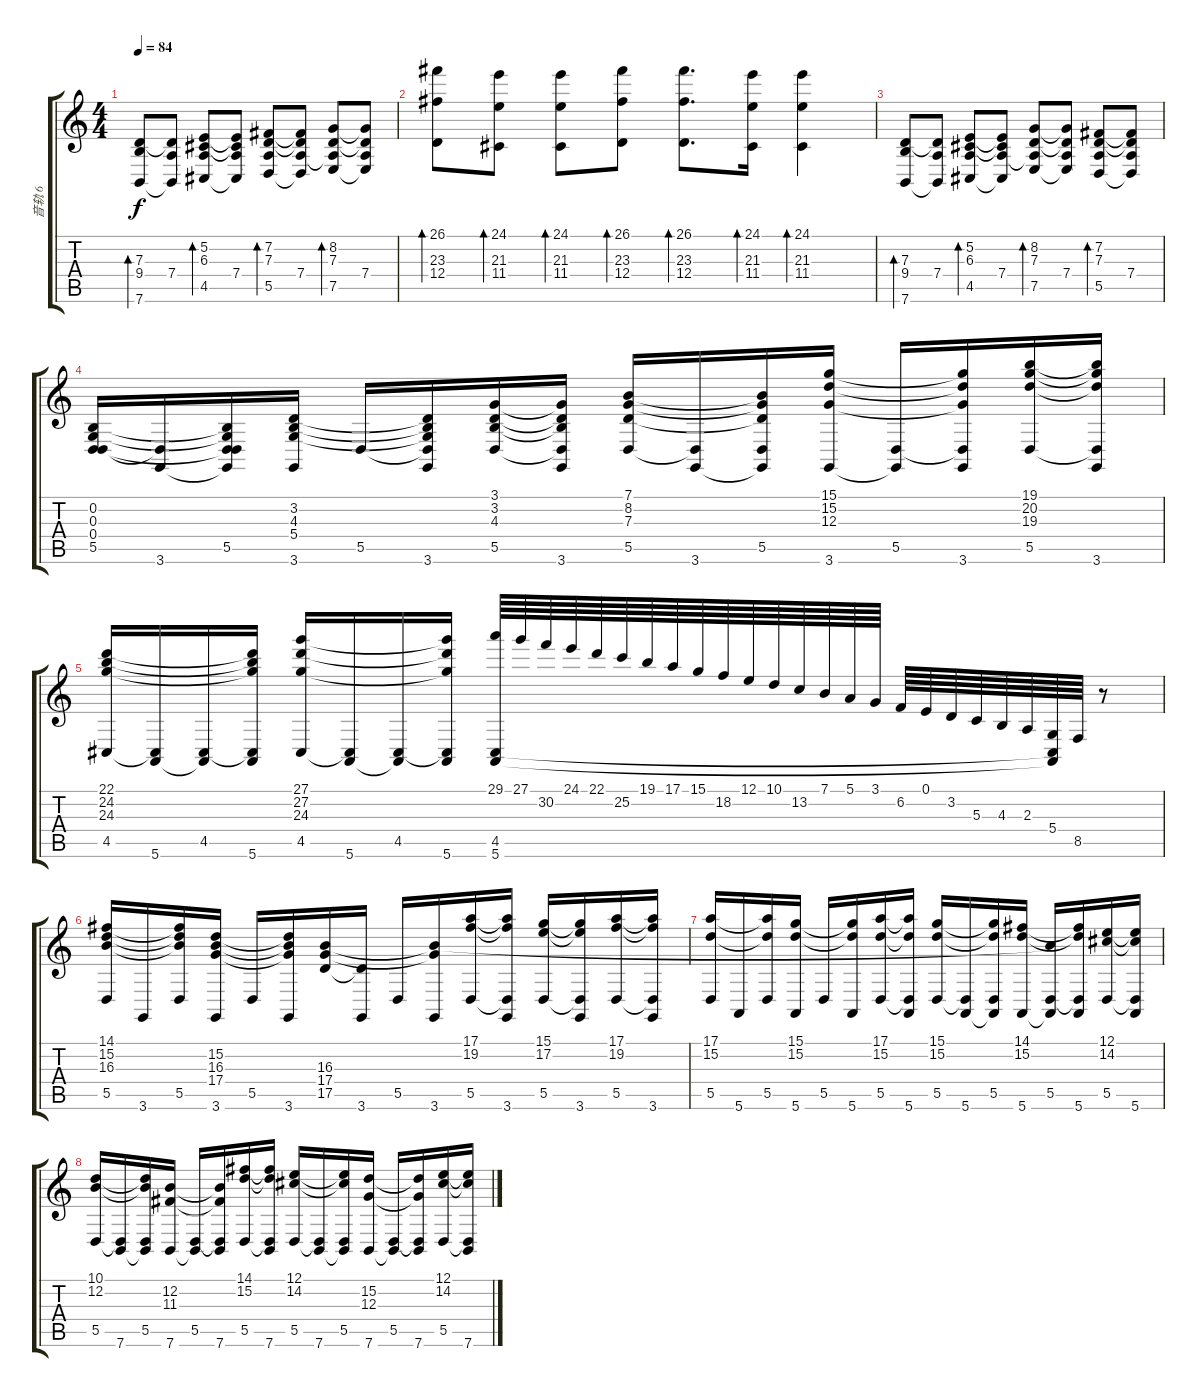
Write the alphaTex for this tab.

\track ("音轨 6" "音轨 6") {instrument brightacousticpiano}
\staff {score tabs}
\tuning (E4 B3 G3 D3 A2 E2) {hide}
\ts (4 4)
\tempo 84
\clef g2
\ks c
(7.3 9.4 7.6).8{bd 60 dy f} (7.3{t} 7.4 7.6{t}).8 (5.2 6.3 7.4{t} 4.5).8{bd 60} (5.2{t} 6.3{t} 7.4 4.5{t}).8 (7.2 7.3 7.4{t} 5.5).8{bd 60} (7.2{t} 7.3{t} 7.4 5.5{t}).8 (8.2 7.3 7.4{t} 7.5).8{bd 60} (8.2{t} 7.3{t} 7.4 7.5{t}).8 |
(26.1 23.3 12.4).8{bd 60} (24.1 21.3 11.4).8{bd 60} (24.1 21.3 11.4).8{bd 60} (26.1 23.3 12.4).8{bd 60} (26.1 23.3 12.4).8{d bd 60} (24.1 21.3 11.4).16{bd 60} (24.1 21.3 11.4).4{bd 60} |
(7.3 9.4 7.6).8{bd 60} (7.3{t} 7.4 7.6{t}).8 (5.2 6.3 7.4{t} 4.5).8{bd 60} (5.2{t} 6.3{t} 7.4 4.5{t}).8 (8.2 7.3 7.4{t} 7.5).8{bd 60} (8.2{t} 7.3{t} 7.4 7.5{t}).8 (7.2 7.3 7.4{t} 5.5).8{bd 60} (7.2{t} 7.3{t} 7.4 5.5{t}).8 |
(0.2 0.3 0.4 5.5).16 (5.5{t} 3.6).16 (0.2{t} 0.3{t} 0.4{t} 5.5 3.6{t}).16 (3.2 4.3 5.4 3.6).16 5.5.16 (3.2{t} 4.3{t} 5.4{t} 5.5{t} 3.6).16 (3.1 3.2 4.3 5.5).16 (3.1{t} 3.2{t} 4.3{t} 5.5{t} 3.6).16 (7.1 8.2 7.3 5.5).16 (5.5{t} 3.6).16 (7.1{t} 8.2{t} 7.3{t} 5.5 3.6{t}).16 (15.1 15.2 12.3 3.6).16 (5.5 3.6{t}).16 (15.1{t} 15.2{t} 12.3{t} 5.5{t} 3.6).16 (19.1 20.2 19.3 5.5).16 (19.1{t} 20.2{t} 19.3{t} 5.5{t} 3.6).16 |
(22.1 24.2 24.3 4.5).16 (4.5{t} 5.6).16 (4.5 5.6{t}).16 (22.1{t} 24.2{t} 24.3{t} 4.5{t} 5.6).16 (27.1 27.2 24.3 4.5).16 (4.5{t} 5.6).16 (4.5 5.6{t}).16 (27.1{t} 27.2{t} 24.3{t} 4.5{t} 5.6).16 (29.1 4.5 5.6).64{volume 14} 27.1.64 30.2.64 24.1.64 22.1.64 25.2.64 19.1.64 17.1.64 15.1.64 18.2.64 12.1.64 10.1.64 13.2.64 7.1.64 5.1.64 3.1.64 6.2.64 0.1.64 3.2.64 5.3.64 4.3.64 2.3.64 (5.4 4.5{t} 5.6{t}).64 8.5.64 r.8{volume 16} |
(14.1 15.2 16.3 5.5).16 3.6.16 (14.1{t} 15.2{t} 16.3{t} 5.5).16 (15.2 16.3 17.4 3.6).16 5.5.16 (15.2{t} 16.3{t} 17.4{t} 3.6).16 (16.3 17.4 17.5).16 (17.5{t} 3.6).16 5.5.16 (16.3{t} 17.4{t} 3.6).16 (17.1 19.2 5.5).16 (17.1{t} 19.2{t} 5.5{t} 3.6).16 (15.1 17.2 5.5).16 (15.1{t} 17.2{t} 5.5{t} 3.6).16 (17.1 19.2 5.5).16 (17.1{t} 19.2{t} 5.5{t} 3.6).16 |
(17.1 15.2 5.5).16 5.6.16 (17.1{t} 15.2{t} 5.5).16 (15.1 15.2 5.6).16 5.5.16 (15.1{t} 15.2{t} 5.6).16 (17.1 15.2 5.5).16 (17.1{t} 15.2{t} 5.5{t} 5.6).16 (15.1 15.2 5.5).16 (5.5{t} 5.6).16 (15.1{t} 15.2{t} 5.5 5.6{t}).16 (14.1 15.2 5.6).16 (16.3{t} 5.5 5.6{t}).16 (14.1{t} 15.2{t} 5.5{t} 5.6).16 (12.1 14.2 5.5).16 (12.1{t} 14.2{t} 5.5{t} 5.6).16 |
(10.1 12.2 5.5).16 (5.5{t} 7.6).16 (10.1{t} 12.2{t} 5.5 7.6{t}).16 (12.2 11.3 7.6).16 (5.5 7.6{t}).16 (12.2{t} 11.3{t} 5.5{t} 7.6).16 (14.1 15.2 5.5).16 (14.1{t} 15.2{t} 5.5{t} 7.6).16 (12.1 14.2 5.5).16 (5.5{t} 7.6).16 (12.1{t} 14.2{t} 5.5 7.6{t}).16 (15.2 12.3 7.6).16 (5.5 7.6{t}).16 (15.2{t} 12.3{t} 5.5{t} 7.6).16 (12.1 14.2 5.5).16 (12.1{t} 14.2{t} 5.5{t} 7.6).16
